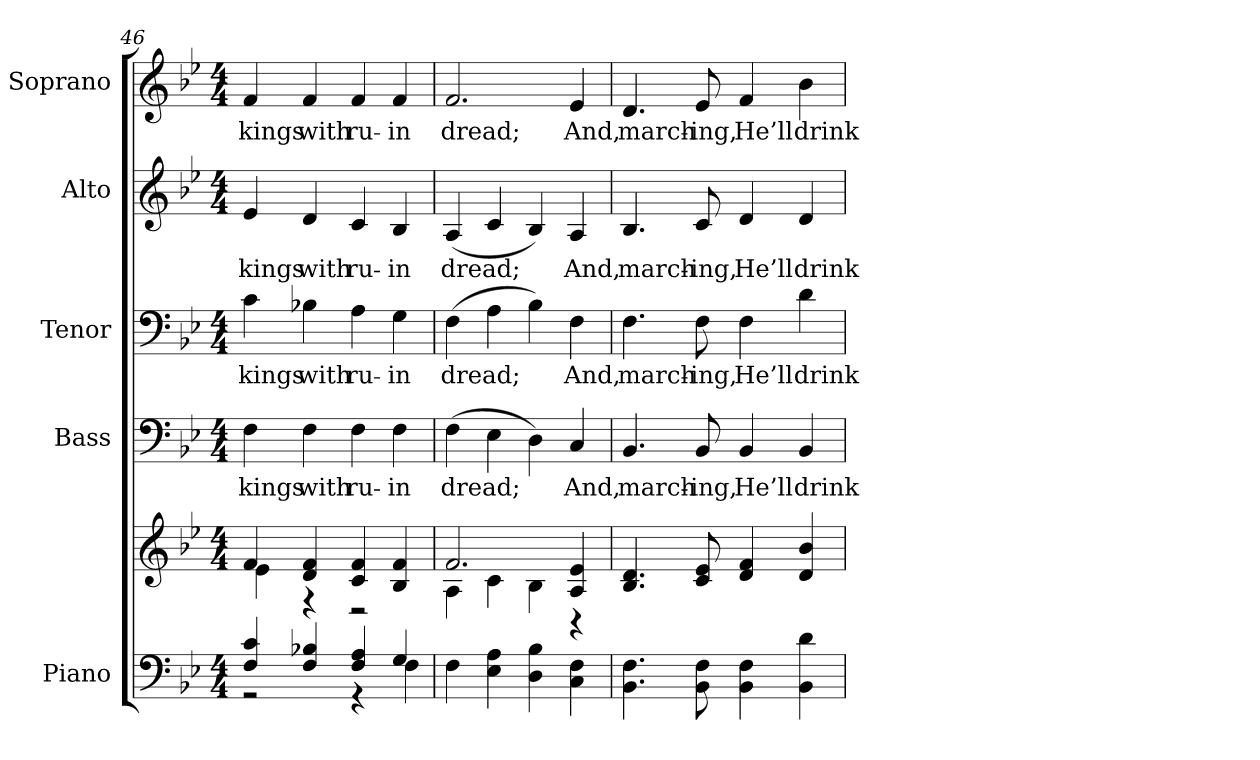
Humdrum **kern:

**kern	**kern	**kern	**text	**kern	**text	**kern	**text	**kern	**text
*part5	*part5	*part4	*part4	*part3	*part3	*part2	*part2	*part1	*part1
*staff6	*staff5	*staff4	*staff4	*staff3	*staff3	*staff2	*staff2	*staff1	*staff1
*I"Piano	*	*I"Bass	*	*I"Tenor	*	*I"Alto	*	*I"Soprano	*
*I'Pno.	*	*I'B.	*	*I'T.	*	*I'A.	*	*I'S.	*
*clefF4	*clefG2	*clefF4	*	*clefF4	*	*clefG2	*	*clefG2	*
*k[b-e-]	*k[b-e-]	*k[b-e-]	*	*k[b-e-]	*	*k[b-e-]	*	*k[b-e-]	*
*B-:	*B-:	*B-:	*	*B-:	*	*B-:	*	*B-:	*
*M4/4	*M4/4	*M4/4	*	*M4/4	*	*M4/4	*	*M4/4	*
=46	=46	=46	=46	=46	=46	=46	=46	=46	=46
*^	*^	*	*	*	*	*	*	*	*
!	!	!	!	!	!LO:LY:b:color=#000000	!	!	!	!	!	!
!	!	!	!	!	!	!	!LO:LY:b:color=#000000	!	!	!	!
!	!	!	!	!	!	!	!	!	!LO:LY:b:color=#000000	!	!
!	!	!	!	!	!	!	!	!	!	!	!LO:LY:b:color=#000000
4Fi/ 4ci	2r	4fi/	4e-i\	4Fi\	kings	4ci\	kings	4e-i/	kings	4fi/	kings
!	!	!	!	!	!LO:LY:b:color=#000000	!	!	!	!	!	!
!	!	!	!	!	!	!	!LO:LY:b:color=#000000	!	!	!	!
!	!	!	!	!	!	!	!	!	!LO:LY:b:color=#000000	!	!
!	!	!	!	!	!	!	!	!	!	!	!LO:LY:b:color=#000000
4Fi/ 4B-Xi	.	4di/ 4fi	4r	4Fi\	with	4B-Xi\	with	4di/	with	4fi/	with
!	!	!	!	!	!LO:LY:b:color=#000000	!	!	!	!	!	!
!	!	!	!	!	!	!	!LO:LY:b:color=#000000	!	!	!	!
!	!	!	!	!	!	!	!	!	!LO:LY:b:color=#000000	!	!
!	!	!	!	!	!	!	!	!	!	!	!LO:LY:b:color=#000000
4Fi/ 4Ai	4r	4ci/ 4fi	2r	4Fi\	ru-	4Ai\	ru-	4ci/	ru-	4fi/	ru-
!	!	!	!	!	!LO:LY:b:color=#000000	!	!	!	!	!	!
!	!	!	!	!	!	!	!LO:LY:b:color=#000000	!	!	!	!
!	!	!	!	!	!	!	!	!	!LO:LY:b:color=#000000	!	!
!	!	!	!	!	!	!	!	!	!	!	!LO:LY:b:color=#000000
4Gi/	4Fi\	4B-i/ 4fi	.	4Fi\	-in	4Gi\	-in	4B-i/	-in	4fi/	-in
*v	*v	*	*	*	*	*	*	*	*	*	*
!!LO:PB:g=z
=47	=47	=47	=47	=47	=47	=47	=47	=47	=47	=47
*^	*	*	*	*	*	*	*	*	*	*
!	!	!	!	!	!LO:LY:b:color=#000000	!	!	!	!	!	!
*v	*v	*	*	*	*	*	*	*	*	*	*
*^	*	*	*	*	*	*	*	*	*	*
!	!	!	!	!	!	!	!LO:LY:b:color=#000000	!	!	!	!
*v	*v	*	*	*	*	*	*	*	*	*	*
*^	*	*	*	*	*	*	*	*	*	*
!	!	!	!	!	!	!	!	!	!LO:LY:b:color=#000000	!	!
*v	*v	*	*	*	*	*	*	*	*	*	*
*^	*	*	*	*	*	*	*	*	*	*
!	!	!	!	!	!	!	!	!	!	!	!LO:LY:b:color=#000000
*v	*v	*	*	*	*	*	*	*	*	*	*
4Fi\	2.fi/	4Ai\	(4Fi\	dread;	(4Fi\	dread;	(4Ai/	dread;	2.fi/	dread;
4E-i\ 4Ai	.	4ci\	4E-i\	.	4Ai\	.	4ci/	.	.	.
4Di\ 4B-i	.	4B-i\	4Di\)	.	4B-i\)	.	4B-i/)	.	.	.
!	!	!	!	!LO:LY:b:color=#000000	!	!	!	!	!	!
!	!	!	!	!	!	!LO:LY:b:color=#000000	!	!	!	!
!	!	!	!	!	!	!	!	!LO:LY:b:color=#000000	!	!
!	!	!	!	!	!	!	!	!	!	!LO:LY:b:color=#000000
4Ci\ 4Fi	4Ai/ 4e-i	4r	4Ci/	And,	4Fi\	And,	4Ai/	And,	4e-i/	And,
*	*v	*v	*	*	*	*	*	*	*	*
=48	=48	=48	=48	=48	=48	=48	=48	=48	=48
*	*^	*	*	*	*	*	*	*	*
!	!	!	!	!LO:LY:b:color=#000000	!	!	!	!	!	!
*	*v	*v	*	*	*	*	*	*	*	*
*	*^	*	*	*	*	*	*	*	*
!	!	!	!	!	!	!LO:LY:b:color=#000000	!	!	!	!
*	*v	*v	*	*	*	*	*	*	*	*
*	*^	*	*	*	*	*	*	*	*
!	!	!	!	!	!	!	!	!LO:LY:b:color=#000000	!	!
*	*v	*v	*	*	*	*	*	*	*	*
*	*^	*	*	*	*	*	*	*	*
!	!	!	!	!	!	!	!	!	!	!LO:LY:b:color=#000000
*	*v	*v	*	*	*	*	*	*	*	*
4.BB-i\ 4.Fi	4.B-i/ 4.di	4.BB-i/	march-	4.Fi\	march-	4.B-i/	march-	4.di/	march-
!	!	!	!LO:LY:b:color=#000000	!	!	!	!	!	!
!	!	!	!	!	!LO:LY:b:color=#000000	!	!	!	!
!	!	!	!	!	!	!	!LO:LY:b:color=#000000	!	!
!	!	!	!	!	!	!	!	!	!LO:LY:b:color=#000000
8BB-i\ 8Fi	8ci/ 8e-i	8BB-i/	-ing,	8Fi\	-ing,	8ci/	-ing,	8e-i/	-ing,
!	!	!	!LO:LY:b:color=#000000	!	!	!	!	!	!
!	!	!	!	!	!LO:LY:b:color=#000000	!	!	!	!
!	!	!	!	!	!	!	!LO:LY:b:color=#000000	!	!
!	!	!	!	!	!	!	!	!	!LO:LY:b:color=#000000
4BB-i\ 4Fi	4di/ 4fi	4BB-i/	He’ll	4Fi\	He’ll	4di/	He’ll	4fi/	He’ll
!	!	!	!LO:LY:b:color=#000000	!	!	!	!	!	!
!	!	!	!	!	!LO:LY:b:color=#000000	!	!	!	!
!	!	!	!	!	!	!	!LO:LY:b:color=#000000	!	!
!	!	!	!	!	!	!	!	!	!LO:LY:b:color=#000000
4BB-i\ 4di	4di/ 4b-i	4BB-i/	drink	4di\	drink	4di/	drink	4b-i\	drink
=	=	=	=	=	=	=	=	=	=
*-	*-	*-	*-	*-	*-	*-	*-	*-	*-
